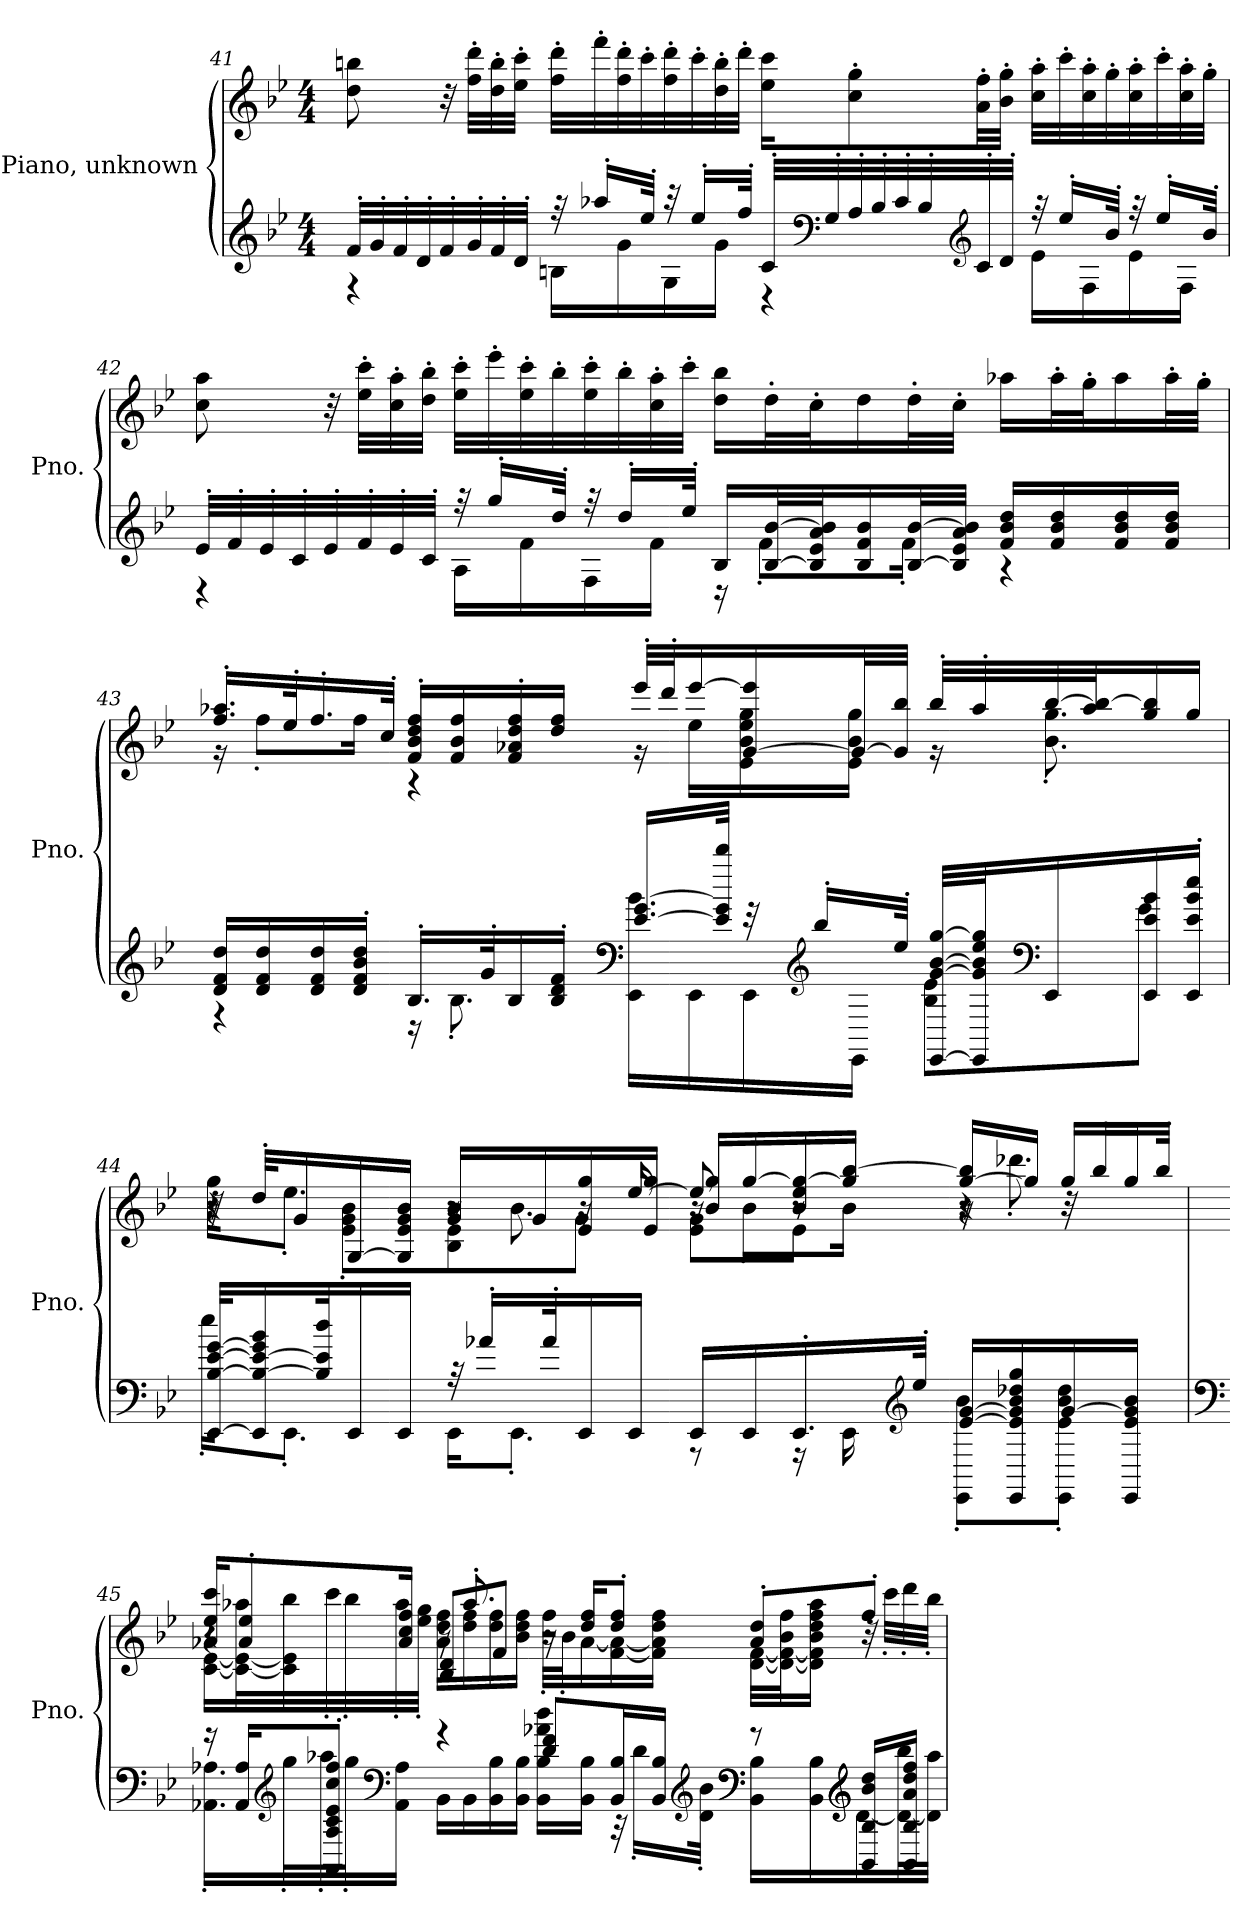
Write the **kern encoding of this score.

**kern	**kern
*part1	*part1
*staff2	*staff1
*I"Piano, unknown	*
*I'Pno.	*
!!LO:LB:g=z
*clefG2	*clefG2
*k[b-e-]	*k[b-e-]
*M4/4	*M4/4
=41	=41
*^	*
32f'/LLL	4r	8dd\ 8bbn\
32g'/	.	.
32f'/	.	.
32d'/	.	.
32f'/	.	32r
32g'/	.	32ff\' 32ddd\'LLL
32f'/	.	32dd\' 32bb\'
32d'/JJJ	.	32ee-\' 32ccc\'JJJ
32r	16Bn\LL	32ff\' 32ddd\'LLL
16aa-X'/LL	.	32fff'\
.	16g\	32ff\' 32ddd\'
32ee-'/JJk	.	32ccc'\
32r	16G\	32ff\' 32ddd\'
16ee-'/LL	.	32ccc'\
.	16g\JJ	32dd\' 32bb\'
32ff'/JJk	.	32ddd'\JJJ
32c'/LLL	4r	16ee-\ 16ccc\KL
*clefF4	*	*
32G'/	.	.
32A'/	.	8cc\' 8gg\'
32B'/	.	.
32c'/	.	.
32B'/	.	.
*clefG2	*	*
32c'/	.	32a\' 32ff\'LL
32d'/JJJ	.	32b-\' 32gg\'JJJ
32r	16e-\LL	32cc\' 32aa\'LLL
16ee-'/LL	.	32ccc'\
.	16F\	32cc\' 32aa\'
32b-'/JJk	.	32gg'\
32r	16e-\	32cc\' 32aa\'
16ee-'/LL	.	32ccc'\
.	16F\JJ	32cc\' 32aa\'
32b-'/JJk	.	32gg'\JJJ
!!LO:LB:g=z
=42	=42	=42
32e-'/LLL	4r	8cc\ 8aa\
32f'/	.	.
32e-'/	.	.
32c'/	.	.
32e-'/	.	32r
32f'/	.	32ee-\' 32ccc\'LLL
32e-'/	.	32cc\' 32aa\'
32c'/JJJ	.	32dd\' 32bb-\'JJJ
32r	16A\LL	32ee-\' 32ccc\'LLL
16gg'/LL	.	32eee-'\
.	16f\	32ee-\' 32ccc\'
32dd'/JJk	.	32bb-'\
32r	16F\	32ee-\' 32ccc\'
16dd'/LL	.	32bb-'\
.	16f\JJ	32cc\' 32aa\'
32ee-'/JJk	.	32ccc'\JJJ
16B-/LL	16r	16dd\ 16bb-\LL
[32B-/ [32b-/L	8f'\L	32dd'\L
32B-/] 32e-/ 32a/ 32b-/]J	.	32cc'\J
16B-/ 16f/ 16b-/	.	16dd\
[32B-/ [32b-/L	16f'\Jk	32dd'\L
32B-/] 32e-/ 32a/ 32b-/]JJJ	.	32cc'\JJJ
16f/ 16b-/ 16dd/LL	4r	16aa-X\LL
16f/ 16b-/ 16dd/	.	32aa-'\L
.	.	32gg'\J
16f/ 16b-/ 16dd/	.	16aa-\
16f/ 16b-/ 16dd/JJ	.	32aa-'\L
.	.	32gg'\JJJ
!!LO:PB:g=z
=43	=43	=43
*	*	*^
16d/ 16f/ 16dd/LL	4r	16.ff/' 16.aa-X/'LL	16r
16d/ 16f/ 16dd/	.	.	8ff'\L
.	.	32ee-'/K	.
16d/ 16f/ 16dd/	.	16.ff'/	.
16d/' 16f/' 16b-/' 16dd/'JJ	.	.	16ff\Jk
.	.	32cc'/JJk	.
16.B-'/LL	16r	16f/' 16b-/' 16dd/' 16ff/'LL	4r
.	8.B-'\	16f/ 16b-/ 16ff/	.
32g'/K	.	.	.
16B-/	.	16f/' 16a-X/' 16dd/' 16ff/'	.
16B-/' 16d/' 16f/'JJ	.	16dd/ 16ff/JJ	.
*clefF4	*	*	*
[16.e-/ [16.g/LL	16EE-\ 16b-\LL	32eee-'/LLL	16r
.	.	32ddd'/J	.
.	16EE-\	[16eee-/	16ee-\LL
32e-/] 32g/] 32ddd/JJk	.	.	.
32r	16EE-\	[16g/ 16eee-/]	16e-\ 16b-\ 16ee-\ 16gg\
*clefG2	*	*	*
16bb-'/LL	.	.	.
.	16EE-\JJ	32g/L_	16e-\ 16b-\ 16gg\JJ
32ee-'/JJk	.	32g/] 32bb-/JJJ	.
[32EE-/ [32g/ [32b-/ [32gg/LLL	8B-\ 8e-\L	32bb-'/LLL	16r
32EE-/] 32g/] 32b-/] 32ee-/ 32gg/]J	.	32aa-'/	.
*clefF4	*	*	*
16EE-/	.	[32bb-/	8.b-\' 8.gg\'
.	.	32aa-/ 32bb-/_J	.
16EE-/ 16e-/ 16b-/	8g\J	16gg/ 16bb-/]	.
16EE-/' 16e-/' 16b-/' 16ee-/'JJ	.	16gg/JJ	.
!!LO:LB:g=z
=44	=44	=44	=44
*	*	*^	*^
[32EE-/ [32B-/ [32e-/ [32g/KLL	16ee-'\KL	4r	16gg\KL	32r	8r
16EE-/] 16B-/_ 16e-/_ 16g/] 16b-/	.	.	.	32dd'/KLL	.
.	8.EE-'\J	.	8.ee-'\J	16g/	.
32B-/] 32e-/] 32dd/K	.	.	.	.	.
16EE-/	.	.	.	[16G/	8e-\' 8g\' 8b-\'L
16EE-/JJ	.	.	.	16G/] 16e-/ 16g/ 16b-/JJ	.
32r	16EE-\KL	8r	16r	16g/ 16b-/LL	8B-\ 8e-\
16a-X'/LL	.	.	.	.	.
.	8.EE-'\J	.	8.b-\	16g/	.
32a-'/K	.	.	.	.	.
16EE-/	.	16r	.	16e-/ 16gg/	8g\J
16EE-/JJ	.	[16ee-/	.	16e-/ 16gg/JJ	.
16EE-/LL	8r	8ee-/]	16r	16b-/ 16gg/LL	8e-\ 8g\L
16EE-/	.	.	8b-'\L	[16gg/	.
16.EE-'/	16r	8r	.	16b-/ 16ee-/ 16gg/_	8e-\J
.	16EE-\	.	16b-\Jk	16gg/] [16bb-/JJ	.
*clefG2	*	*	*	*	*
32ee-'/JJk	.	.	.	.	.
[16e-/ [16g/LL	8EE-\' 8b-\'L	8r	16r	[16gg/ 16bb-/]LL	4r
16EE-/ 16e-/] 16g/] 16b-/ 16dd-X/ 16gg/	.	.	8.ddd-X'\	16gg/JJ]	.
[16g/	8EE-\' 8e-\' 8b-\' 8dd-\'J	16gg/LL	.	32r	.
.	.	.	.	16bb-'/LL	.
16EE-/ 16e-/ 16g/] 16b-/JJ	.	16gg/JJ	.	.	.
.	.	.	.	32bb-'/JJk	.
*	*	*v	*v	*v	*v
!!LO:LB:g=z
=45	=45	=45
*clefF4	*	*
*	*	*^
*	*	*	*^
16r	16.AA-X\' 16.A-X\'LL	4r	[16c\ [16e-\LL	16a-X/ 16ee-/ 16ccc/KL
16AA-/ 16A-/KL	.	.	32c\_ 32e-\_ 32aa-X\L	8a-/' 8ee-/'
*clefG2	*	*	*	*
.	32gg'\L	.	32c\] 32e-\] 32bb-\	.
8AA-/' 8A-/' 8c/' 8e-/' 8cc/' 8ff/'J	32aa-X'\	.	32ccc'\	.
.	32gg'\J	.	32bb-'\	.
*clefF4	*	*	*	*
.	16AA-\ 16A-\JJ	.	32aa-'\	16a-/ 16cc/ 16ff/Jk
.	.	.	32ee-\' 32gg\'JJJ	.
4r	16BB-\LL	16r	16a-\ 16dd\ 16ff\LL	8B-/ 8d/L
.	16BB-\	8.aa-'/	16dd\ 16ff\	.
.	16BB-\ 16B-\	.	16dd\ 16ff\	8f/J
.	16BB-\ 16B-\JJ	.	16b-\ 16dd\ 16ff\JJ	.
8d/ 8f/L	16BB-\ 16B-\ 16a-X\ 16dd\LL	2r	32ff'\LLL	16r
.	.	.	32b-'\J	.
.	16BB-\ 16B-\JJ	.	[16a-\	16dd/ 16ff/KL
16BB-/ 16B-/L	32r	.	[16f\ 16a-\_	8dd/' 8ff/'J
.	16d'\LL	.	.	.
16BB-/ 16B-/JJ	.	.	16f\] 16a-\] 16dd\ 16ff\JJ	.
*clefG2	*	*	*	*
.	32d\' 32b-\'JJk	.	.	.
*clefF4	*	*	*	*
8r	16BB-\ 16B-\LL	.	[32d\ [32f\LLL	8a-/' 8dd/'L
.	.	.	32d\_ 32f\_ 32b-\ 32ff\J	.
.	16BB-\ 16B-\	.	16d\] 16f\] 16b-\ 16dd\ 16ff\ 16aa-\JJ	.
*clefG2	*	*	*	*
16BB-/ 16B-/ 16b-/ 16dd/LL	[16d\	.	32r	8ff'/J
.	.	.	32ccc'\LLL	.
16BB-/ 16B-/ 16a-/ 16dd/ 16ff/JJ	32d\_ 32bb-\L	.	32ddd'\	.
.	32d\] 32aa-\JJJ	.	32bb-'\JJJ	.
*v	*v	*	*	*
*	*v	*v	*v
=	=
*-	*-
